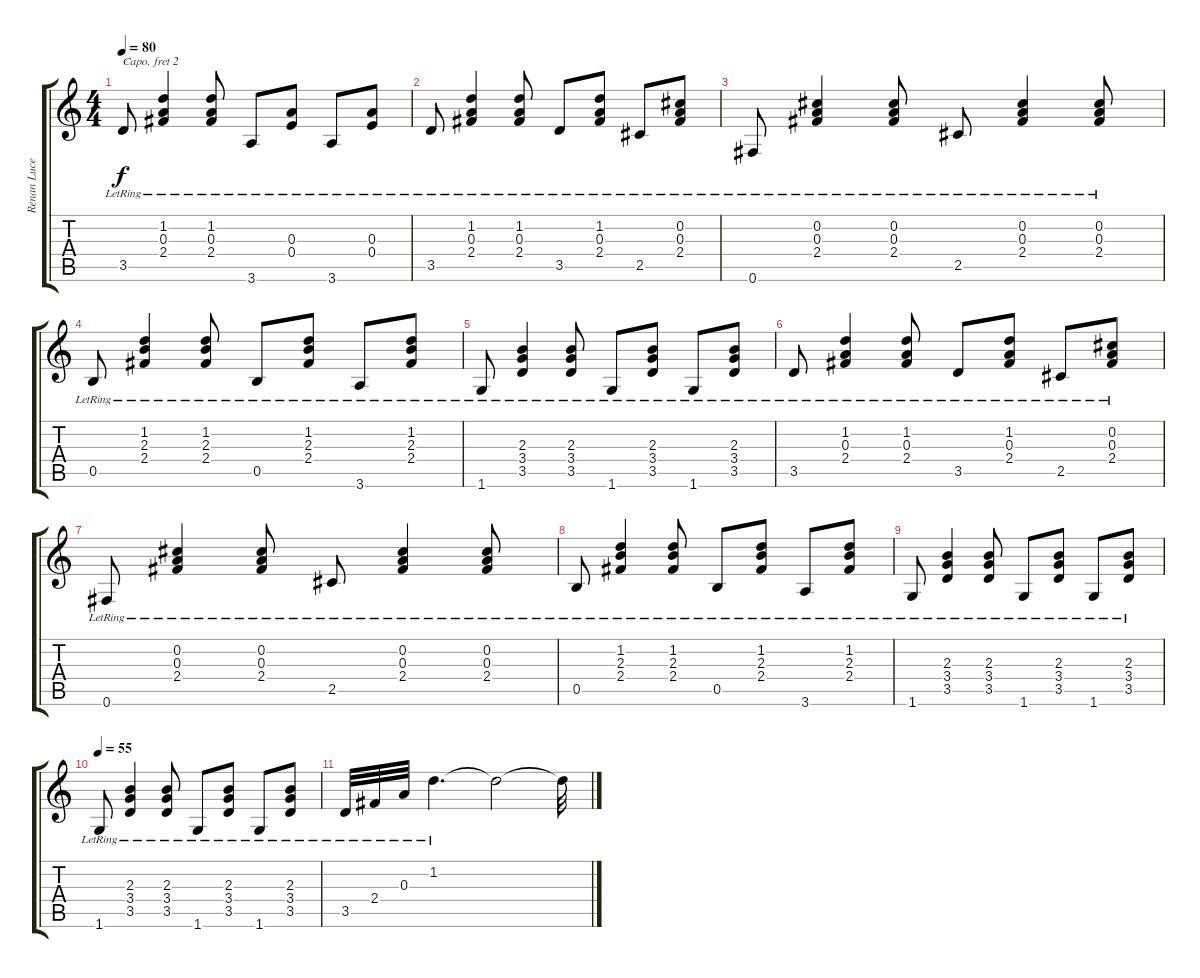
\track ("Renan Luce Guitare Rythmique" "Renan Luce") {instrument acousticguitarsteel}
\staff {score tabs}
\capo 2
\tuning (E4 B3 G3 D3 A2 E2) {hide}
\ts (4 4)
\tempo 80
\clef g2
\ks c
3.5{lr}.8{dy f} (1.2{lr} 0.3{lr} 2.4{lr}).4 (1.2{lr} 0.3{lr} 2.4{lr}).8 3.6{lr}.8 (0.3{lr} 0.4{lr}).8 3.6{lr}.8 (0.3{lr} 0.4{lr}).8 |
3.5{lr}.8 (1.2{lr} 0.3{lr} 2.4{lr}).4 (1.2{lr} 0.3{lr} 2.4{lr}).8 3.5{lr}.8 (1.2{lr} 0.3{lr} 2.4{lr}).8 2.5{lr}.8 (0.2{lr} 0.3{lr} 2.4{lr}).8 |
0.6{lr}.8 (0.2{lr} 0.3{lr} 2.4{lr}).4 (0.2{lr} 0.3{lr} 2.4{lr}).8 2.5{lr}.8 (0.2{lr} 0.3{lr} 2.4{lr}).4 (0.2{lr} 0.3{lr} 2.4{lr}).8 |
0.5{lr}.8 (1.2{lr} 2.3{lr} 2.4{lr}).4 (1.2{lr} 2.3{lr} 2.4{lr}).8 0.5{lr}.8 (1.2{lr} 2.3{lr} 2.4{lr}).8 3.6{lr}.8 (1.2{lr} 2.3{lr} 2.4{lr}).8 |
1.6{lr}.8 (2.3{lr} 3.4{lr} 3.5{lr}).4 (2.3{lr} 3.4{lr} 3.5{lr}).8 1.6{lr}.8 (2.3{lr} 3.4{lr} 3.5{lr}).8 1.6{lr}.8 (2.3{lr} 3.4{lr} 3.5{lr}).8 |
3.5{lr}.8 (1.2{lr} 0.3{lr} 2.4{lr}).4 (1.2{lr} 0.3{lr} 2.4{lr}).8 3.5{lr}.8 (1.2{lr} 0.3{lr} 2.4{lr}).8 2.5{lr}.8 (0.2{lr} 0.3{lr} 2.4{lr}).8 |
0.6{lr}.8 (0.2{lr} 0.3{lr} 2.4{lr}).4 (0.2{lr} 0.3{lr} 2.4{lr}).8 2.5{lr}.8 (0.2{lr} 0.3{lr} 2.4{lr}).4 (0.2{lr} 0.3{lr} 2.4{lr}).8 |
0.5{lr}.8 (1.2{lr} 2.3{lr} 2.4{lr}).4 (1.2{lr} 2.3{lr} 2.4{lr}).8 0.5{lr}.8 (1.2{lr} 2.3{lr} 2.4{lr}).8 3.6{lr}.8 (1.2{lr} 2.3{lr} 2.4{lr}).8 |
1.6{lr}.8 (2.3{lr} 3.4{lr} 3.5{lr}).4 (2.3{lr} 3.4{lr} 3.5{lr}).8 1.6{lr}.8 (2.3{lr} 3.4{lr} 3.5{lr}).8 1.6{lr}.8 (2.3{lr} 3.4{lr} 3.5{lr}).8 |
\tempo 55
1.6{lr}.8 (2.3{lr} 3.4{lr} 3.5{lr}).4 (2.3{lr} 3.4{lr} 3.5{lr}).8 1.6{lr}.8 (2.3{lr} 3.4{lr} 3.5{lr}).8 1.6{lr}.8 (2.3{lr} 3.4{lr} 3.5{lr}).8 |
3.5{lr}.32 2.4{lr}.32 0.3{lr}.32 1.2{lr}.4{d} 1.2{t}.2 1.2{t}.32
